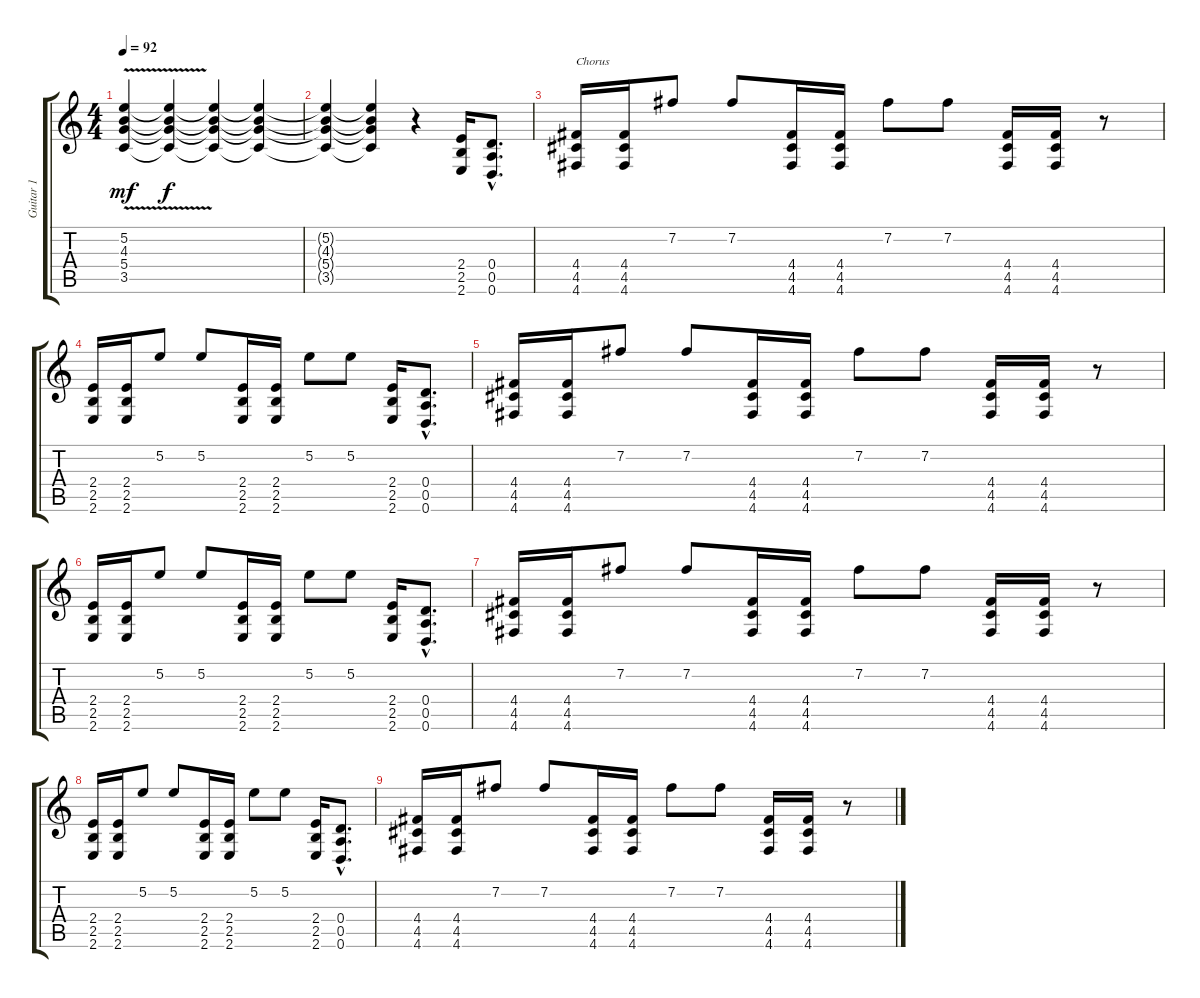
\track ("Guitar 1" "Guitar 1") {instrument overdrivenguitar}
\staff {score tabs}
\tuning (E4 B3 G3 D3 A2 D2) {hide}
\ts (4 4)
\tempo 92
\clef g2
\ks c
(5.2 4.3 5.4 3.5{v}).4{dy mf} (5.2{t} 4.3{t} 5.4{t} 3.5{t}).4{dy f} (5.2{t} 4.3{t} 5.4{t} 3.5{t}).4 (5.2{t} 4.3{t} 5.4{t} 3.5{t}).4 |
(5.2{t} 4.3{t} 5.4{t} 3.5{t}).4 (5.2{t} 4.3{t} 5.4{t} 3.5{t}).4 r.4 (2.4 2.5 2.6).16 (0.4{hac} 0.5{hac} 0.6{hac}).8{d} |
(4.4 4.5 4.6).16{txt "Chorus"} (4.4 4.5 4.6).16 7.2.8 7.2.8 (4.4 4.5 4.6).16 (4.4 4.5 4.6).16 7.2.8 7.2.8 (4.4 4.5 4.6).16 (4.4 4.5 4.6).16 r.8 |
(2.4 2.5 2.6).16 (2.4 2.5 2.6).16 5.2.8 5.2.8 (2.4 2.5 2.6).16 (2.4 2.5 2.6).16 5.2.8 5.2.8 (2.4 2.5 2.6).16 (0.4{hac} 0.5{hac} 0.6{hac}).8{d} |
(4.4 4.5 4.6).16 (4.4 4.5 4.6).16 7.2.8 7.2.8 (4.4 4.5 4.6).16 (4.4 4.5 4.6).16 7.2.8 7.2.8 (4.4 4.5 4.6).16 (4.4 4.5 4.6).16 r.8 |
(2.4 2.5 2.6).16 (2.4 2.5 2.6).16 5.2.8 5.2.8 (2.4 2.5 2.6).16 (2.4 2.5 2.6).16 5.2.8 5.2.8 (2.4 2.5 2.6).16 (0.4{hac} 0.5{hac} 0.6{hac}).8{d} |
(4.4 4.5 4.6).16 (4.4 4.5 4.6).16 7.2.8 7.2.8 (4.4 4.5 4.6).16 (4.4 4.5 4.6).16 7.2.8 7.2.8 (4.4 4.5 4.6).16 (4.4 4.5 4.6).16 r.8 |
(2.4 2.5 2.6).16 (2.4 2.5 2.6).16 5.2.8 5.2.8 (2.4 2.5 2.6).16 (2.4 2.5 2.6).16 5.2.8 5.2.8 (2.4 2.5 2.6).16 (0.4{hac} 0.5{hac} 0.6{hac}).8{d} |
(4.4 4.5 4.6).16 (4.4 4.5 4.6).16 7.2.8 7.2.8 (4.4 4.5 4.6).16 (4.4 4.5 4.6).16 7.2.8 7.2.8 (4.4 4.5 4.6).16 (4.4 4.5 4.6).16 r.8
